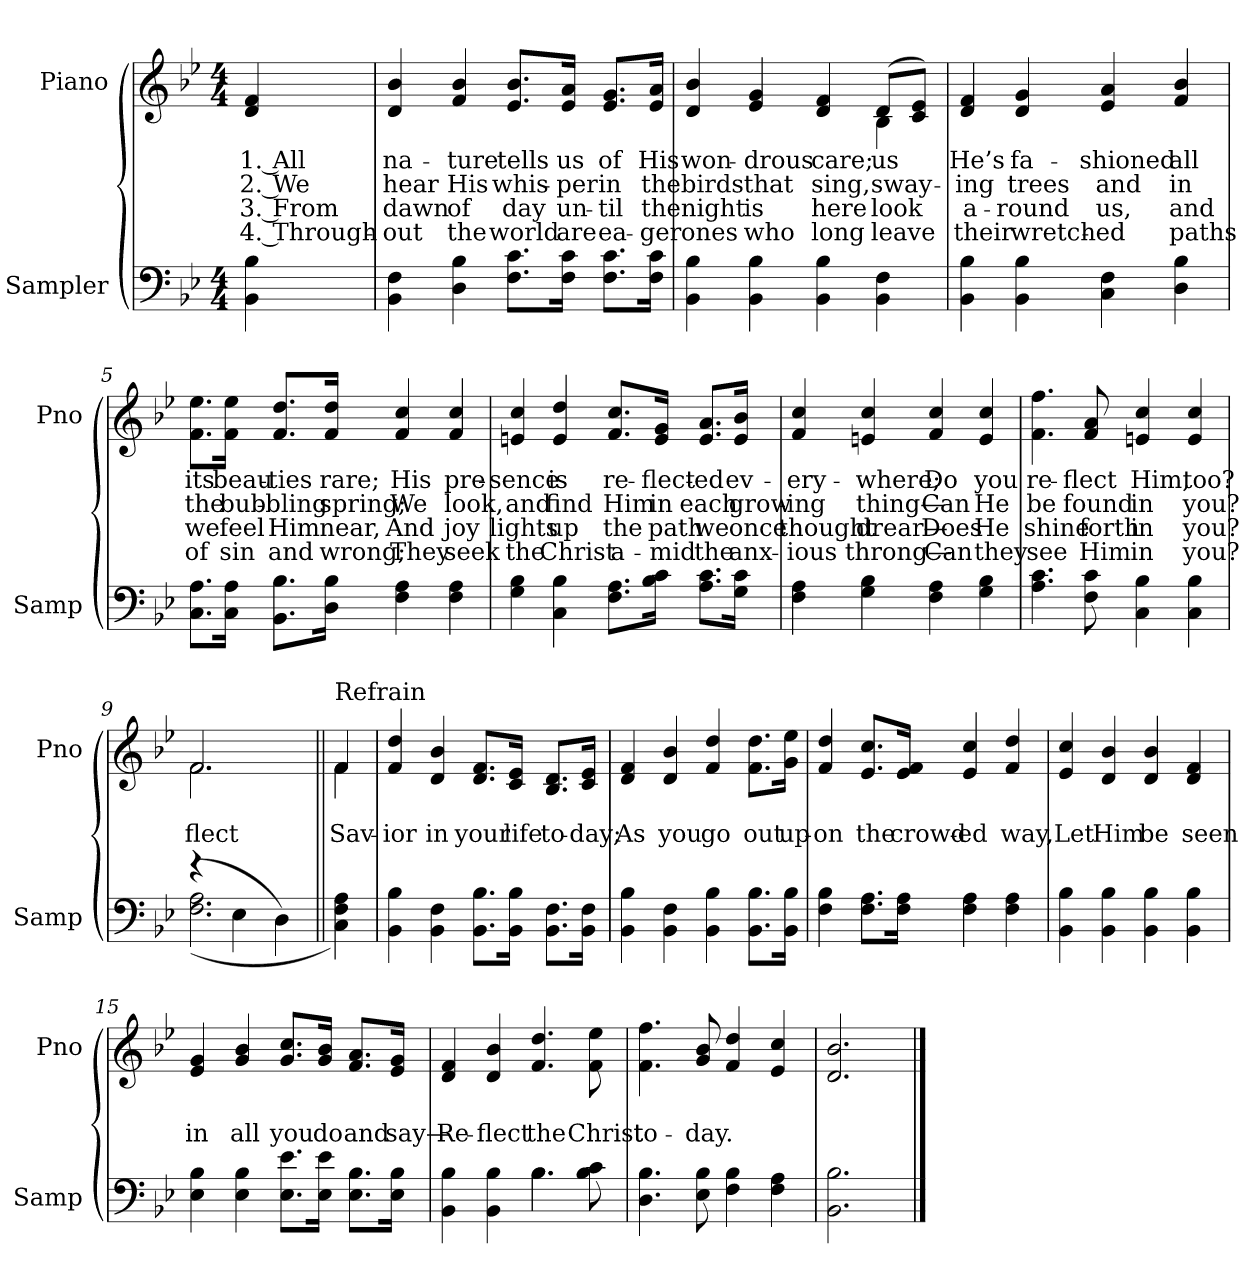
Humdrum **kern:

**kern	**kern	**text	**text	**text	**text
*part2	*part1	*part1	*part1	*part1	*part1
*staff2	*staff1	*staff1	*staff1	*staff1	*staff1
*I"Sampler	*I"Piano	*	*	*	*
*I'Samp	*I'Pno	*	*	*	*
*clefF4	*clefG2	*	*	*	*
*k[b-e-]	*k[b-e-]	*	*	*	*
*B-:	*B-:	*	*	*	*
*M4/4	*M4/4	*	*	*	*
=1	=1	=1	=1	=1	=1
4BB- 4B-	4d 4f	1. All	2. We	3. From	4. Through-
=2	=2	=2	=2	=2	=2
4BB- 4F	4d 4b-	na-	hear	dawn	-out
4D 4B-	4f 4b-	-ture	His	of	the
8.F\ 8.c\L	8.e-/ 8.b-/L	tells	whis-	day	world
16F\ 16c\Jk	16e-/ 16a/Jk	us	-per	un-	are
8.F\ 8.c\L	8.e-/ 8.g/L	of	in	-til	ea-
16F\ 16c\Jk	16e-/ 16a/Jk	His	the	the	-ger
=3	=3	=3	=3	=3	=3
*	*^	*	*	*	*
4BB- 4B-	4d 4b-	2.ryy	won-	birds	night	ones
4BB- 4B-	4e- 4g	.	-drous	that	is	who
4BB- 4B-	4d 4f	.	care;	sing,	here	long
4BB- 4F	(8d/L	4B-	us	sway-	look	leave
.	8c/ 8e-/J)	.	.	.	.	.
*	*v	*v	*	*	*	*
=4	=4	=4	=4	=4	=4
4BB- 4B-	4d 4f	He’s	-ing	a-	their
4BB- 4B-	4d 4g	fa-	trees	-round	wretch-
4C 4F	4e- 4a	-shioned	and	us,	-ed
4D 4B-	4f 4b-	all	in	and	paths
=5	=5	=5	=5	=5	=5
8.C\ 8.A\L	8.f\ 8.ee-\L	its	the	we	of
16C\ 16A\Jk	16f\ 16ee-\Jk	beau-	bub-	feel	sin
8.BB-\ 8.B-\L	8.f/ 8.dd/L	-ties	-bling	Him	and
16D\ 16B-\Jk	16f/ 16dd/Jk	rare;	spring;	near,	wrong;
4F 4A	4f 4cc	His	We	And	They
4F 4A	4f 4cc	pre-	look,	joy	seek
=6	=6	=6	=6	=6	=6
4G 4B-	4en 4cc	-sence	and	lights	the
4C 4B-	4e 4dd	is	find	up	Christ
8.F\ 8.A\L	8.f/ 8.cc/L	re-	Him	the	a-
16B-\ 16c\Jk	16e/ 16g/Jk	-flect-	in	path	-mid
8.A\ 8.c\L	8.e/ 8.a/L	-ed	each	we	the
16G\ 16c\Jk	16e/ 16b-/Jk	ev-	grow-	once	anx-
=7	=7	=7	=7	=7	=7
4F 4A	4f 4cc	-ery-	-ing	thought	-ious
4G 4B-	4en 4cc	-where;	thing—	drear—	throng—
4F 4A	4f 4cc	Do	Can	Does	Can
4G 4B-	4e 4cc	you	He	He	they
=8	=8	=8	=8	=8	=8
4.A 4.c	4.f 4.ff	re-	be	shine	see
8F 8c	8f 8a	-flect	found	forth	Him
4C 4B-	4en 4cc	Him,	in	in	in
4C 4B-	4e 4cc	too?	you?	you?	you?
=9	=9	=9	=9	=9	=9
*^	*^	*	*	*	*
(4r	(2.F 2.A	2.f/	2.f	.	-flect	.	.
4E-\	.	.	.	.	.	.	.
4D\)	.	.	.	.	.	.	.
*v	*v	*	*	*	*	*	*
=10||	=10||	=10||	=10||	=10||	=10||	=10||
!	!LO:TX:t=Refrain	!	!	!	!	!
4C 4F 4A)	4f/	4f	.	Sav-	.	.
*	*v	*v	*	*	*	*
=11	=11	=11	=11	=11	=11
4BB- 4B-	4f 4dd	.	-ior	.	.
4BB- 4F	4d 4b-	.	in	.	.
8.BB-\ 8.B-\L	8.d/ 8.f/L	.	your	.	.
16BB-\ 16B-\Jk	16c/ 16e-/Jk	.	life	.	.
8.BB-\ 8.F\L	8.B-/ 8.d/L	.	to-	.	.
16BB-\ 16F\Jk	16c/ 16e-/Jk	.	-day;	.	.
=12	=12	=12	=12	=12	=12
4BB- 4B-	4d 4f	.	As	.	.
4BB- 4F	4d 4b-	.	you	.	.
4BB- 4B-	4f 4dd	.	go	.	.
8.BB-\ 8.B-\L	8.f\ 8.dd\L	.	out	.	.
16BB-\ 16B-\Jk	16g\ 16ee-\Jk	.	up-	.	.
=13	=13	=13	=13	=13	=13
4F 4B-	4f 4dd	.	-on	.	.
8.F\ 8.A\L	8.e-/ 8.cc/L	.	the	.	.
16F\ 16A\Jk	16e-/ 16f/Jk	.	crowd-	.	.
4F 4A	4e- 4cc	.	-ed	.	.
4F 4A	4f 4dd	.	way,	.	.
=14	=14	=14	=14	=14	=14
4BB- 4B-	4e- 4cc	.	Let	.	.
4BB- 4B-	4d 4b-	.	Him	.	.
4BB- 4B-	4d 4b-	.	be	.	.
4BB- 4B-	4d 4f	.	seen	.	.
=15	=15	=15	=15	=15	=15
4E- 4B-	4e- 4g	.	in	.	.
4E- 4B-	4g 4b-	.	all	.	.
8.E-\ 8.e-\L	8.g/ 8.cc/L	.	you	.	.
16E-\ 16e-\Jk	16g/ 16b-/Jk	.	do	.	.
8.E-\ 8.B-\L	8.f/ 8.a/L	.	and	.	.
16E-\ 16B-\Jk	16e-/ 16g/Jk	.	say—	.	.
=16	=16	=16	=16	=16	=16
*^	*	*	*	*	*
4BB- 4B-	2ryy	4d 4f	.	Re-	.	.
4BB- 4B-	.	4d 4b-	.	-flect	.	.
4.B-\	4.B-	4.f 4.dd	.	the	.	.
8B- 8c	8ryy	8f 8ee-	.	Christ	.	.
*v	*v	*	*	*	*	*
=17	=17	=17	=17	=17	=17
4.D 4.B-	4.f 4.ff	.	to-	.	.
8E- 8B-	8g 8b-	.	-day.	.	.
4F 4B-	4f 4dd	.	.	.	.
4F 4A	4e- 4cc	.	.	.	.
=18	=18	=18	=18	=18	=18
2.BB- 2.B-	2.d 2.b-	.	.	.	.
==	==	==	==	==	==
*-	*-	*-	*-	*-	*-
